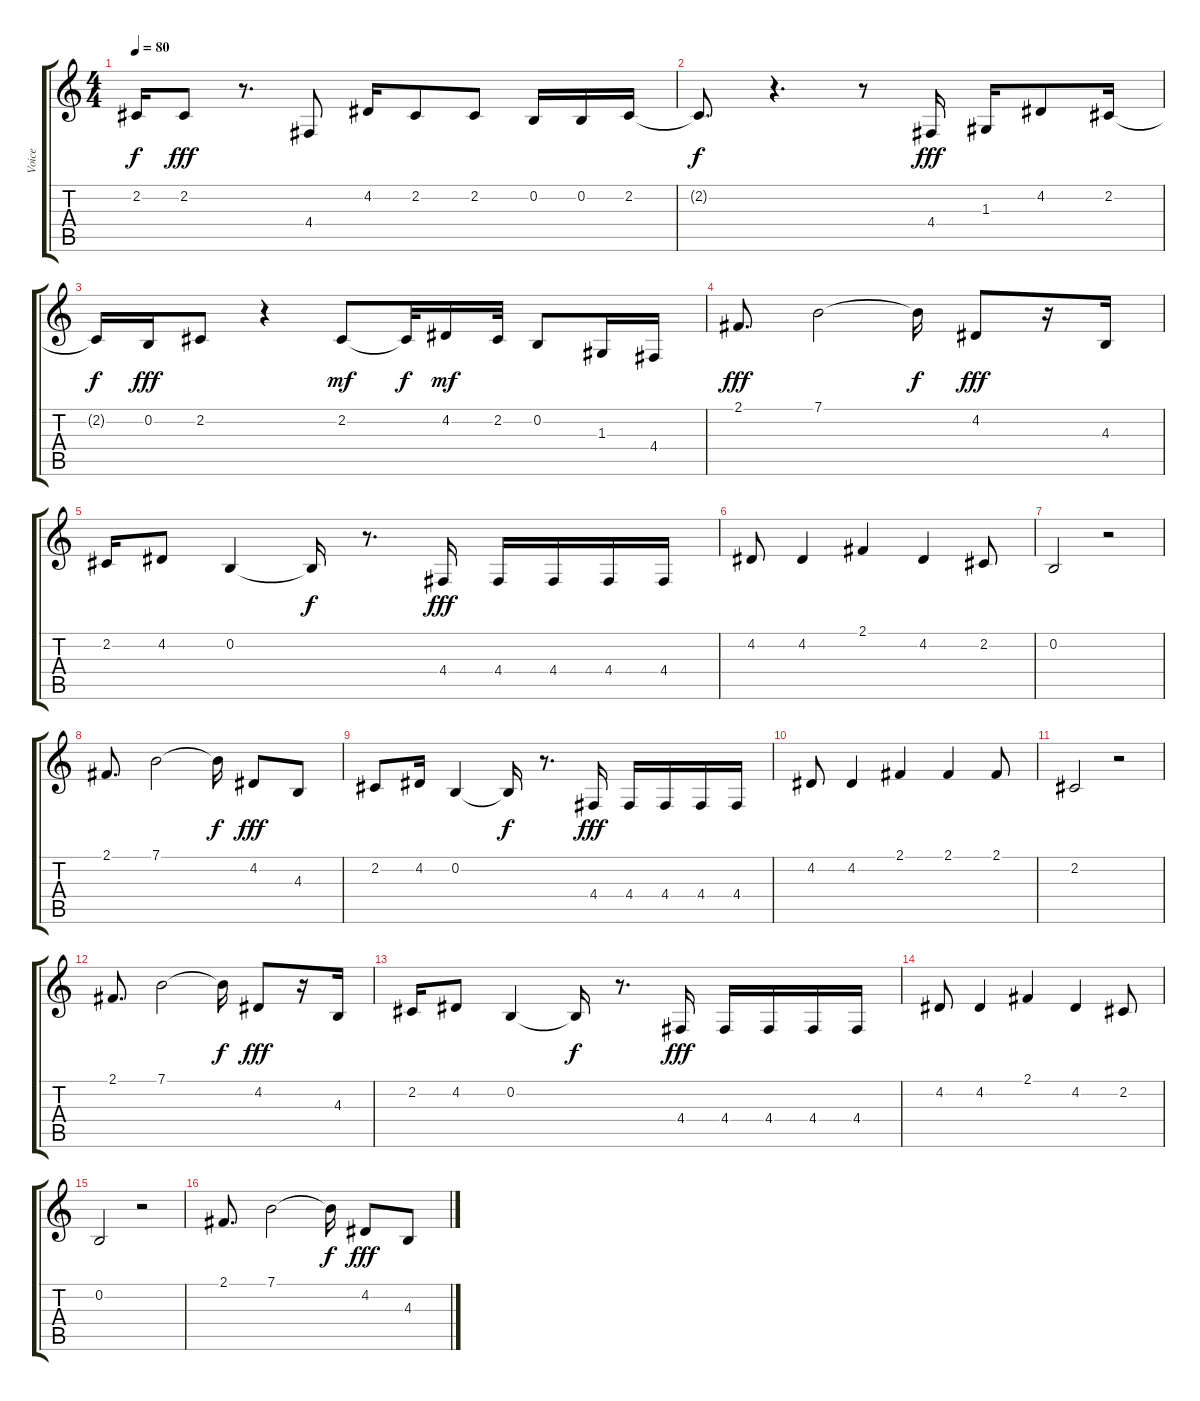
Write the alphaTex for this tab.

\track ("Voice" "Voice") {instrument sopranosax}
\staff {score tabs}
\tuning (E4 B3 G3 D3 A2 E2) {hide}
\ts (4 4)
\tempo 80
\clef g2
\ks c
2.2{t}.16{dy f} 2.2.8{dy fff} r.8{d} 4.4.8 4.2.16 2.2.8 2.2.8 0.2.16 0.2.16 2.2.16 |
2.2{t}.8{d dy f} r.4{d} r.8 4.4.16{dy fff} 1.3.16 4.2.8 2.2.16 |
2.2{t}.16{dy f} 0.2.16{dy fff} 2.2.8 r.4 2.2.8{dy mf} 2.2{t}.32{dy f} 4.2.16{dy mf} 2.2.32 0.2.8 1.3.16 4.4.16 |
2.1.8{d dy fff} 7.1.2 7.1{t}.16{dy f} 4.2.8{dy fff} r.16 4.3.16 |
2.2.16 4.2.8 0.2.4 0.2{t}.16{dy f} r.8{d} 4.4.16{dy fff} 4.4.16 4.4.16 4.4.16 4.4.16 |
4.2.8 4.2.4 2.1.4 4.2.4 2.2.8 |
0.2.2 r.2 |
2.1.8{d} 7.1.2 7.1{t}.16{dy f} 4.2.8{dy fff} 4.3.8 |
2.2.8 4.2.16 0.2.4 0.2{t}.16{dy f} r.8{d} 4.4.16{dy fff} 4.4.16 4.4.16 4.4.16 4.4.16 |
4.2.8 4.2.4 2.1.4 2.1.4 2.1.8 |
2.2.2 r.2 |
2.1.8{d} 7.1.2 7.1{t}.16{dy f} 4.2.8{dy fff} r.16 4.3.16 |
2.2.16 4.2.8 0.2.4 0.2{t}.16{dy f} r.8{d} 4.4.16{dy fff} 4.4.16 4.4.16 4.4.16 4.4.16 |
4.2.8 4.2.4 2.1.4 4.2.4 2.2.8 |
0.2.2 r.2 |
2.1.8{d} 7.1.2 7.1{t}.16{dy f} 4.2.8{dy fff} 4.3.8
